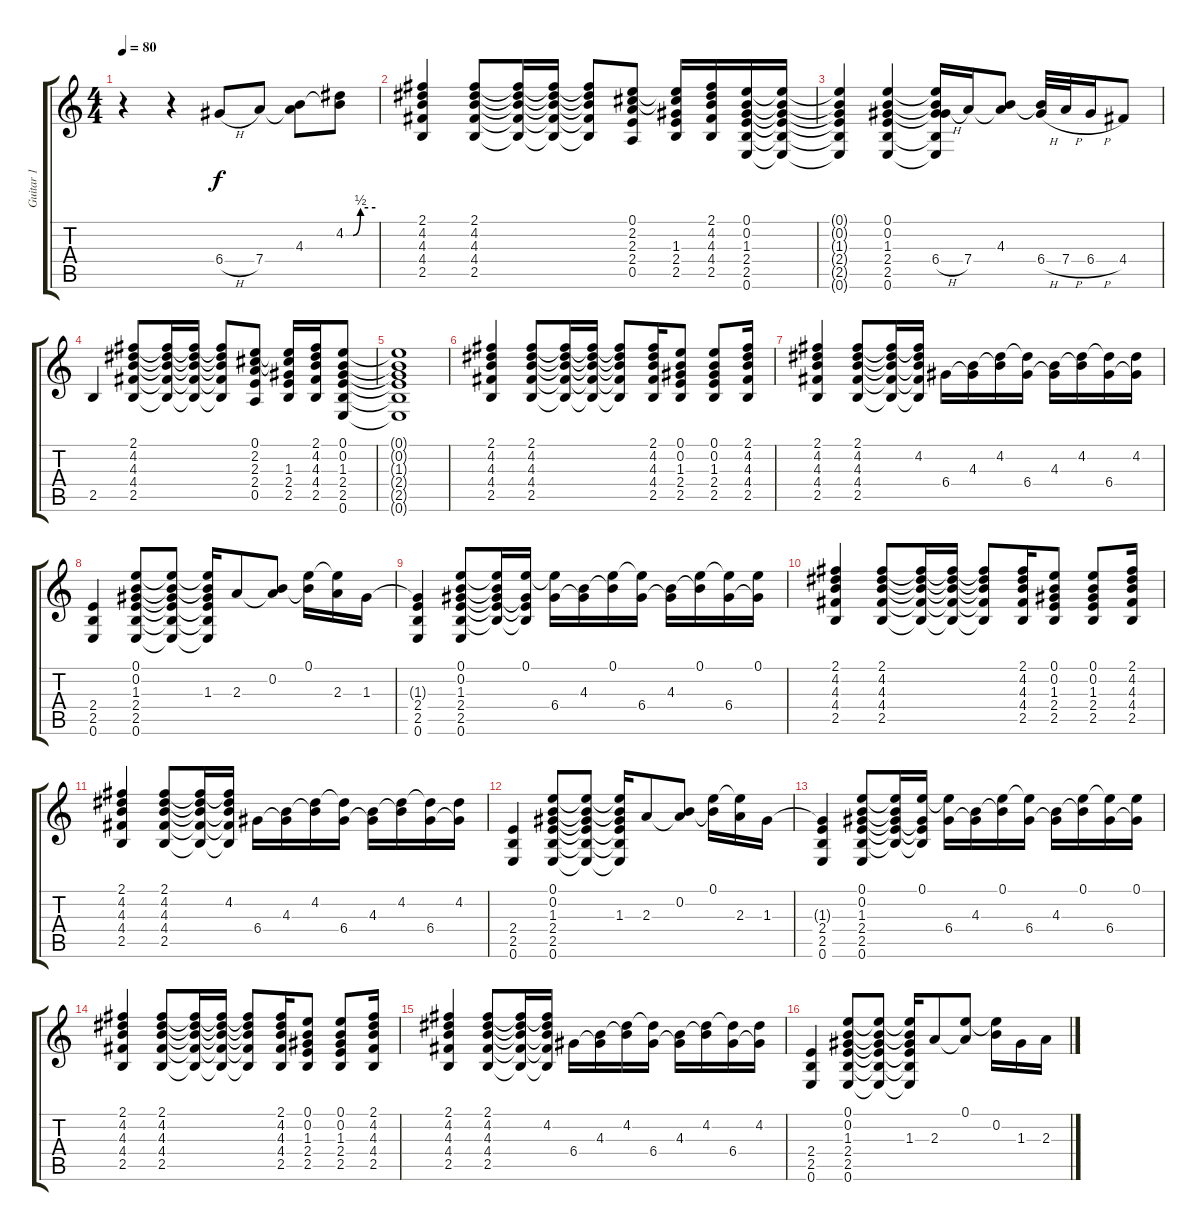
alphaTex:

\track ("Guitar 1" "Guitar 1") {instrument acousticguitarsteel}
\staff {score tabs}
\tuning (E4 B3 G3 D3 A2 E2) {hide}
\ts (4 4)
\tempo 80
\clef g2
\ks c
r.4{dy f instrument acousticguitarsteel} r.4 6.4{h}.8 7.4.8 (4.3 7.4{t}).8 (4.2{be (custom 0 0 15 0 30 2 60 2)} 4.3{t}).8 |
(2.1 4.2 4.3 4.4 2.5).4 (2.1 4.2 4.3 4.4 2.5).8 (2.1{t} 4.2{t} 4.3{t} 4.4{t} 2.5{t}).16 (2.1{t} 4.2{t} 4.3{t} 4.4{t} 2.5{t}).16 (2.1{t} 4.2{t} 4.3{t} 4.4{t} 2.5{t}).8 (0.1 2.2 2.3 2.4 0.5).8 (0.1{t} 2.2{t} 1.3 2.4 2.5).16 (2.1 4.2 4.3 4.4 2.5).16 (0.1 0.2 1.3 2.4 2.5 0.6).16 (0.1{t} 0.2{t} 1.3{t} 2.4{t} 2.5{t} 0.6{t}).16 |
(0.1{t} 0.2{t} 1.3{t} 2.4{t} 2.5{t} 0.6{t}).4 (0.1 0.2 1.3 2.4 2.5 0.6).4 (0.1{t} 0.2{t} 1.3{t} 6.4{h} 2.5{t} 0.6{t}).16 7.4.16 (4.3 7.4{t}).8 (4.3{t} 6.4{h}).32 7.4{h}.32 6.4{h}.16 4.4.8 |
2.5.4 (2.1 4.2 4.3 4.4 2.5).8 (2.1{t} 4.2{t} 4.3{t} 4.4{t} 2.5{t}).16 (2.1{t} 4.2{t} 4.3{t} 4.4{t} 2.5{t}).16 (2.1{t} 4.2{t} 4.3{t} 4.4{t} 2.5{t}).8 (0.1 2.2 2.3 2.4 0.5).8 (0.1{t} 2.2{t} 1.3 2.4 2.5).16 (2.1 4.2 4.3 4.4 2.5).16 (0.1 0.2 1.3 2.4 2.5 0.6).8 |
(0.1{t} 0.2{t} 1.3{t} 2.4{t} 2.5{t} 0.6{t}).1 |
(2.1 4.2 4.3 4.4 2.5).4{volume 9} (2.1 4.2 4.3 4.4 2.5).8 (2.1{t} 4.2{t} 4.3{t} 4.4{t} 2.5{t}).16 (2.1{t} 4.2{t} 4.3{t} 4.4{t} 2.5{t}).16 (2.1{t} 4.2{t} 4.3{t} 4.4{t} 2.5{t}).8 (2.1 4.2 4.3 4.4 2.5).16 (0.1 0.2 1.3 2.4 2.5).8 (0.1 0.2 1.3 2.4 2.5).8 (2.1 4.2 4.3 4.4 2.5).16 |
(2.1 4.2 4.3 4.4 2.5).4 (2.1 4.2 4.3 4.4 2.5).8 (2.1{t} 4.2{t} 4.3{t} 4.4{t} 2.5{t}).16 (2.1{t} 4.2 4.3{t} 4.4{t} 2.5{t}).16 6.4.16 (4.3 6.4{t}).16 (4.2 4.3{t}).16 (4.2{t} 6.4).16 (4.3 6.4{t}).16 (4.2 4.3{t}).16 (4.2{t} 6.4).16 (4.2 6.4{t}).16 |
(2.4 2.5 0.6).4 (0.1 0.2 1.3 2.4 2.5 0.6).8 (0.1{t} 0.2{t} 1.3{t} 2.4{t} 2.5{t} 0.6{t}).8 (0.1{t} 0.2{t} 1.3 2.4{t} 2.5{t} 0.6{t}).16 2.3.8 (0.2 2.3{t}).8 (0.1 0.2{t}).16 (0.1{t} 2.3).16 1.3.16 |
(1.3{t} 2.4 2.5 0.6).4 (0.1 0.2 1.3 2.4 2.5 0.6).8 (0.1{t} 0.2{t} 1.3{t} 2.4{t} 2.5{t}).16 (0.1 1.3{t} 2.4{t} 2.5{t}).16 (0.1{t} 6.4).16 (4.3 6.4{t}).16 (0.1 4.3{t}).16 (0.1{t} 6.4).16 (4.3 6.4{t}).16 (0.1 4.3{t}).16 (0.1{t} 6.4).16 (0.1 6.4{t}).16 |
(2.1 4.2 4.3 4.4 2.5).4{volume 9} (2.1 4.2 4.3 4.4 2.5).8 (2.1{t} 4.2{t} 4.3{t} 4.4{t} 2.5{t}).16 (2.1{t} 4.2{t} 4.3{t} 4.4{t} 2.5{t}).16 (2.1{t} 4.2{t} 4.3{t} 4.4{t} 2.5{t}).8 (2.1 4.2 4.3 4.4 2.5).16 (0.1 0.2 1.3 2.4 2.5).8 (0.1 0.2 1.3 2.4 2.5).8 (2.1 4.2 4.3 4.4 2.5).16 |
(2.1 4.2 4.3 4.4 2.5).4 (2.1 4.2 4.3 4.4 2.5).8 (2.1{t} 4.2{t} 4.3{t} 4.4{t} 2.5{t}).16 (2.1{t} 4.2 4.3{t} 4.4{t} 2.5{t}).16 6.4.16 (4.3 6.4{t}).16 (4.2 4.3{t}).16 (4.2{t} 6.4).16 (4.3 6.4{t}).16 (4.2 4.3{t}).16 (4.2{t} 6.4).16 (4.2 6.4{t}).16 |
(2.4 2.5 0.6).4 (0.1 0.2 1.3 2.4 2.5 0.6).8 (0.1{t} 0.2{t} 1.3{t} 2.4{t} 2.5{t} 0.6{t}).8 (0.1{t} 0.2{t} 1.3 2.4{t} 2.5{t} 0.6{t}).16 2.3.8 (0.2 2.3{t}).8 (0.1 0.2{t}).16 (0.1{t} 2.3).16 1.3.16 |
(1.3{t} 2.4 2.5 0.6).4 (0.1 0.2 1.3 2.4 2.5 0.6).8 (0.1{t} 0.2{t} 1.3{t} 2.4{t} 2.5{t}).16 (0.1 1.3{t} 2.4{t} 2.5{t}).16 (0.1{t} 6.4).16 (4.3 6.4{t}).16 (0.1 4.3{t}).16 (0.1{t} 6.4).16 (4.3 6.4{t}).16 (0.1 4.3{t}).16 (0.1{t} 6.4).16 (0.1 6.4{t}).16 |
(2.1 4.2 4.3 4.4 2.5).4{volume 9} (2.1 4.2 4.3 4.4 2.5).8 (2.1{t} 4.2{t} 4.3{t} 4.4{t} 2.5{t}).16 (2.1{t} 4.2{t} 4.3{t} 4.4{t} 2.5{t}).16 (2.1{t} 4.2{t} 4.3{t} 4.4{t} 2.5{t}).8 (2.1 4.2 4.3 4.4 2.5).16 (0.1 0.2 1.3 2.4 2.5).8 (0.1 0.2 1.3 2.4 2.5).8 (2.1 4.2 4.3 4.4 2.5).16 |
(2.1 4.2 4.3 4.4 2.5).4 (2.1 4.2 4.3 4.4 2.5).8 (2.1{t} 4.2{t} 4.3{t} 4.4{t} 2.5{t}).16 (2.1{t} 4.2 4.3{t} 4.4{t} 2.5{t}).16 6.4.16 (4.3 6.4{t}).16 (4.2 4.3{t}).16 (4.2{t} 6.4).16 (4.3 6.4{t}).16 (4.2 4.3{t}).16 (4.2{t} 6.4).16 (4.2 6.4{t}).16 |
(2.4 2.5 0.6).4 (0.1 0.2 1.3 2.4 2.5 0.6).8 (0.1{t} 0.2{t} 1.3{t} 2.4{t} 2.5{t} 0.6{t}).8 (0.1{t} 0.2{t} 1.3 2.4{t} 2.5{t} 0.6{t}).16 2.3.8 (0.1 2.3{t}).8 (0.1{t} 0.2).16 1.3.16 2.3.16
